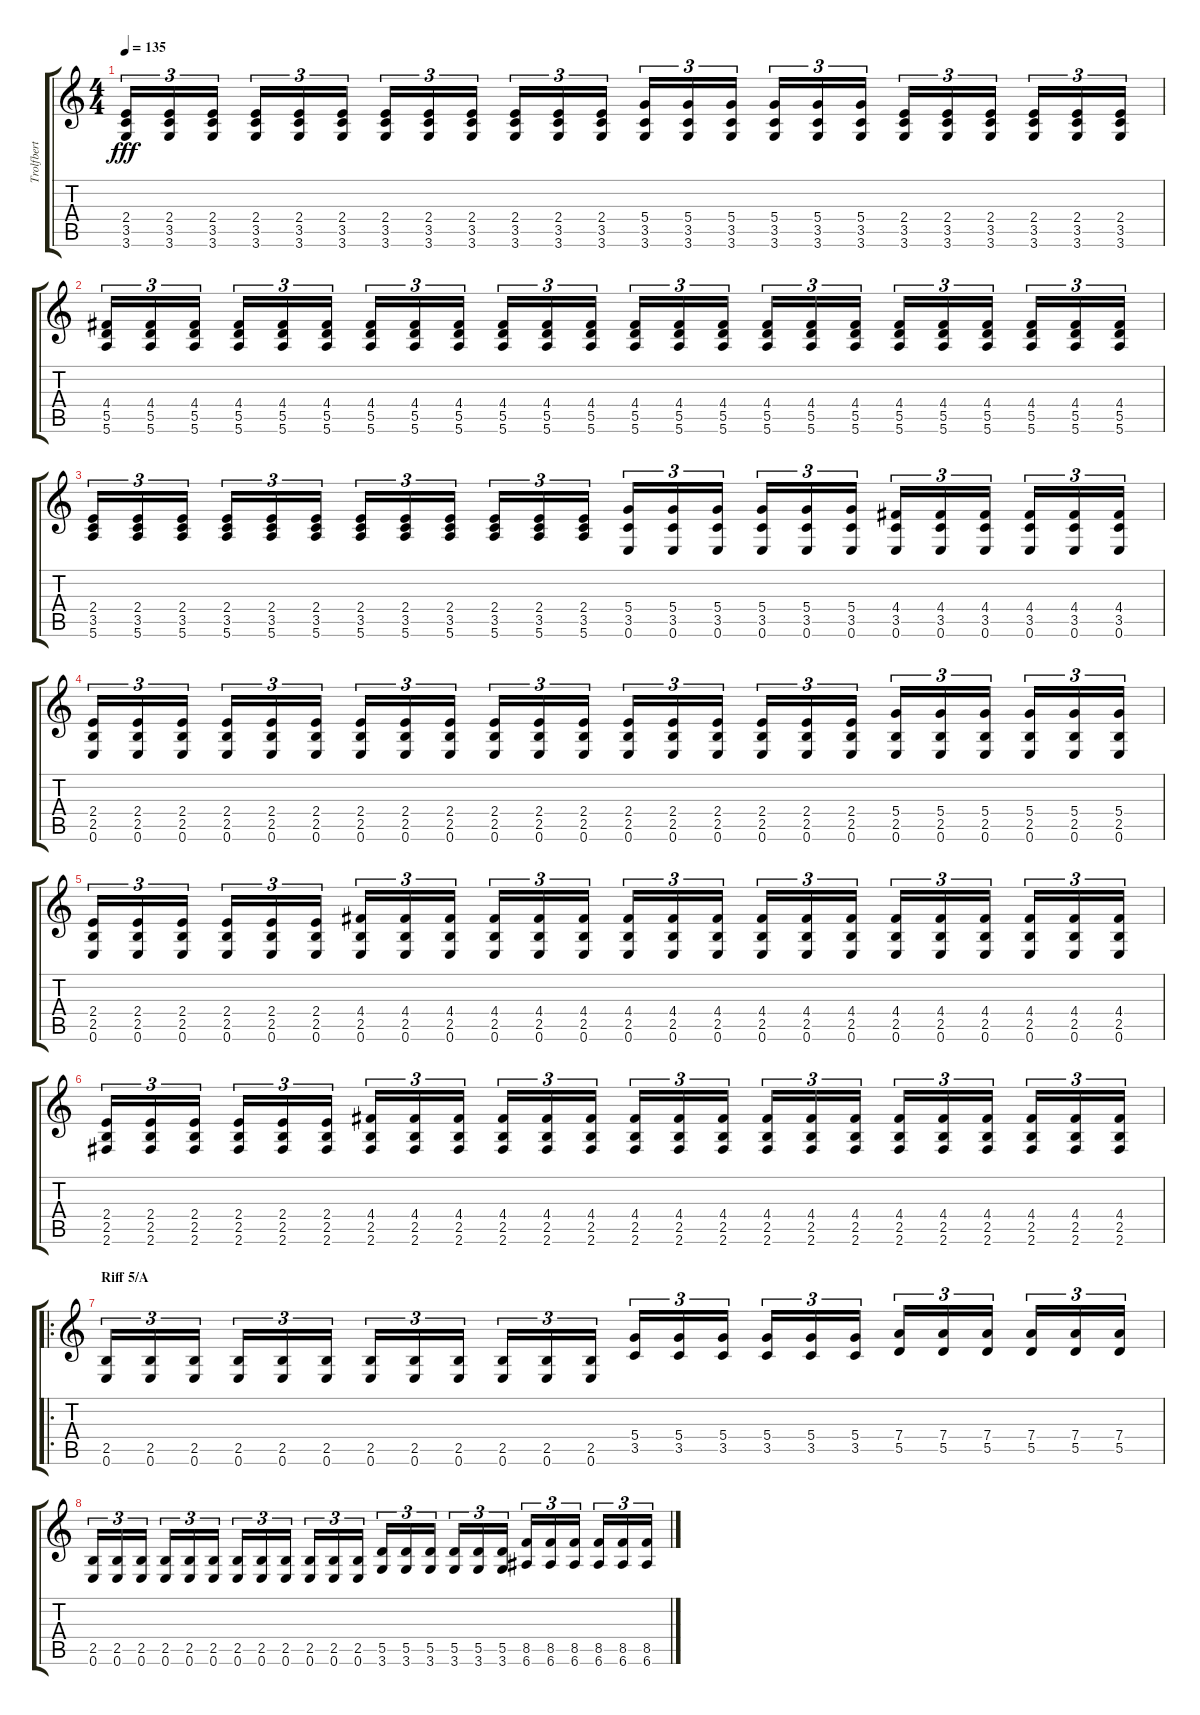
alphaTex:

\track ("Trolfbert Guitar 1" "Trolfbert ") {instrument distortionguitar}
\staff {score tabs}
\tuning (E4 B3 G3 D3 A2 E2) {hide}
\ts (4 4)
\tempo 135
\clef g2
\ks c
(2.4 3.5 3.6).16{tu (3 2) dy fff} (2.4 3.5 3.6).16{tu (3 2)} (2.4 3.5 3.6).16{tu (3 2)} (2.4 3.5 3.6).16{tu (3 2)} (2.4 3.5 3.6).16{tu (3 2)} (2.4 3.5 3.6).16{tu (3 2)} (2.4 3.5 3.6).16{tu (3 2)} (2.4 3.5 3.6).16{tu (3 2)} (2.4 3.5 3.6).16{tu (3 2)} (2.4 3.5 3.6).16{tu (3 2)} (2.4 3.5 3.6).16{tu (3 2)} (2.4 3.5 3.6).16{tu (3 2)} (5.4 3.5 3.6).16{tu (3 2)} (5.4 3.5 3.6).16{tu (3 2)} (5.4 3.5 3.6).16{tu (3 2)} (5.4 3.5 3.6).16{tu (3 2)} (5.4 3.5 3.6).16{tu (3 2)} (5.4 3.5 3.6).16{tu (3 2)} (2.4 3.5 3.6).16{tu (3 2)} (2.4 3.5 3.6).16{tu (3 2)} (2.4 3.5 3.6).16{tu (3 2)} (2.4 3.5 3.6).16{tu (3 2)} (2.4 3.5 3.6).16{tu (3 2)} (2.4 3.5 3.6).16{tu (3 2)} |
(4.4 5.5 5.6).16{tu (3 2)} (4.4 5.5 5.6).16{tu (3 2)} (4.4 5.5 5.6).16{tu (3 2)} (4.4 5.5 5.6).16{tu (3 2)} (4.4 5.5 5.6).16{tu (3 2)} (4.4 5.5 5.6).16{tu (3 2)} (4.4 5.5 5.6).16{tu (3 2)} (4.4 5.5 5.6).16{tu (3 2)} (4.4 5.5 5.6).16{tu (3 2)} (4.4 5.5 5.6).16{tu (3 2)} (4.4 5.5 5.6).16{tu (3 2)} (4.4 5.5 5.6).16{tu (3 2)} (4.4 5.5 5.6).16{tu (3 2)} (4.4 5.5 5.6).16{tu (3 2)} (4.4 5.5 5.6).16{tu (3 2)} (4.4 5.5 5.6).16{tu (3 2)} (4.4 5.5 5.6).16{tu (3 2)} (4.4 5.5 5.6).16{tu (3 2)} (4.4 5.5 5.6).16{tu (3 2)} (4.4 5.5 5.6).16{tu (3 2)} (4.4 5.5 5.6).16{tu (3 2)} (4.4 5.5 5.6).16{tu (3 2)} (4.4 5.5 5.6).16{tu (3 2)} (4.4 5.5 5.6).16{tu (3 2)} |
(2.4 3.5 5.6).16{tu (3 2)} (2.4 3.5 5.6).16{tu (3 2)} (2.4 3.5 5.6).16{tu (3 2)} (2.4 3.5 5.6).16{tu (3 2)} (2.4 3.5 5.6).16{tu (3 2)} (2.4 3.5 5.6).16{tu (3 2)} (2.4 3.5 5.6).16{tu (3 2)} (2.4 3.5 5.6).16{tu (3 2)} (2.4 3.5 5.6).16{tu (3 2)} (2.4 3.5 5.6).16{tu (3 2)} (2.4 3.5 5.6).16{tu (3 2)} (2.4 3.5 5.6).16{tu (3 2)} (5.4 3.5 0.6).16{tu (3 2)} (5.4 3.5 0.6).16{tu (3 2)} (5.4 3.5 0.6).16{tu (3 2)} (5.4 3.5 0.6).16{tu (3 2)} (5.4 3.5 0.6).16{tu (3 2)} (5.4 3.5 0.6).16{tu (3 2)} (4.4 3.5 0.6).16{tu (3 2)} (4.4 3.5 0.6).16{tu (3 2)} (4.4 3.5 0.6).16{tu (3 2)} (4.4 3.5 0.6).16{tu (3 2)} (4.4 3.5 0.6).16{tu (3 2)} (4.4 3.5 0.6).16{tu (3 2)} |
(2.4 2.5 0.6).16{tu (3 2)} (2.4 2.5 0.6).16{tu (3 2)} (2.4 2.5 0.6).16{tu (3 2)} (2.4 2.5 0.6).16{tu (3 2)} (2.4 2.5 0.6).16{tu (3 2)} (2.4 2.5 0.6).16{tu (3 2)} (2.4 2.5 0.6).16{tu (3 2)} (2.4 2.5 0.6).16{tu (3 2)} (2.4 2.5 0.6).16{tu (3 2)} (2.4 2.5 0.6).16{tu (3 2)} (2.4 2.5 0.6).16{tu (3 2)} (2.4 2.5 0.6).16{tu (3 2)} (2.4 2.5 0.6).16{tu (3 2)} (2.4 2.5 0.6).16{tu (3 2)} (2.4 2.5 0.6).16{tu (3 2)} (2.4 2.5 0.6).16{tu (3 2)} (2.4 2.5 0.6).16{tu (3 2)} (2.4 2.5 0.6).16{tu (3 2)} (5.4 2.5 0.6).16{tu (3 2)} (5.4 2.5 0.6).16{tu (3 2)} (5.4 2.5 0.6).16{tu (3 2)} (5.4 2.5 0.6).16{tu (3 2)} (5.4 2.5 0.6).16{tu (3 2)} (5.4 2.5 0.6).16{tu (3 2)} |
(2.4 2.5 0.6).16{tu (3 2)} (2.4 2.5 0.6).16{tu (3 2)} (2.4 2.5 0.6).16{tu (3 2)} (2.4 2.5 0.6).16{tu (3 2)} (2.4 2.5 0.6).16{tu (3 2)} (2.4 2.5 0.6).16{tu (3 2)} (4.4 2.5 0.6).16{tu (3 2)} (4.4 2.5 0.6).16{tu (3 2)} (4.4 2.5 0.6).16{tu (3 2)} (4.4 2.5 0.6).16{tu (3 2)} (4.4 2.5 0.6).16{tu (3 2)} (4.4 2.5 0.6).16{tu (3 2)} (4.4 2.5 0.6).16{tu (3 2)} (4.4 2.5 0.6).16{tu (3 2)} (4.4 2.5 0.6).16{tu (3 2)} (4.4 2.5 0.6).16{tu (3 2)} (4.4 2.5 0.6).16{tu (3 2)} (4.4 2.5 0.6).16{tu (3 2)} (4.4 2.5 0.6).16{tu (3 2)} (4.4 2.5 0.6).16{tu (3 2)} (4.4 2.5 0.6).16{tu (3 2)} (4.4 2.5 0.6).16{tu (3 2)} (4.4 2.5 0.6).16{tu (3 2)} (4.4 2.5 0.6).16{tu (3 2)} |
(2.4 2.5 2.6).16{tu (3 2)} (2.4 2.5 2.6).16{tu (3 2)} (2.4 2.5 2.6).16{tu (3 2)} (2.4 2.5 2.6).16{tu (3 2)} (2.4 2.5 2.6).16{tu (3 2)} (2.4 2.5 2.6).16{tu (3 2)} (4.4 2.5 2.6).16{tu (3 2)} (4.4 2.5 2.6).16{tu (3 2)} (4.4 2.5 2.6).16{tu (3 2)} (4.4 2.5 2.6).16{tu (3 2)} (4.4 2.5 2.6).16{tu (3 2)} (4.4 2.5 2.6).16{tu (3 2)} (4.4 2.5 2.6).16{tu (3 2)} (4.4 2.5 2.6).16{tu (3 2)} (4.4 2.5 2.6).16{tu (3 2)} (4.4 2.5 2.6).16{tu (3 2)} (4.4 2.5 2.6).16{tu (3 2)} (4.4 2.5 2.6).16{tu (3 2)} (4.4 2.5 2.6).16{tu (3 2)} (4.4 2.5 2.6).16{tu (3 2)} (4.4 2.5 2.6).16{tu (3 2)} (4.4 2.5 2.6).16{tu (3 2)} (4.4 2.5 2.6).16{tu (3 2)} (4.4 2.5 2.6).16{tu (3 2)} |
\ro
\section ("" "Riff 5/A")
(2.5 0.6).16{tu (3 2)} (2.5 0.6).16{tu (3 2)} (2.5 0.6).16{tu (3 2)} (2.5 0.6).16{tu (3 2)} (2.5 0.6).16{tu (3 2)} (2.5 0.6).16{tu (3 2)} (2.5 0.6).16{tu (3 2)} (2.5 0.6).16{tu (3 2)} (2.5 0.6).16{tu (3 2)} (2.5 0.6).16{tu (3 2)} (2.5 0.6).16{tu (3 2)} (2.5 0.6).16{tu (3 2)} (5.4 3.5).16{tu (3 2)} (5.4 3.5).16{tu (3 2)} (5.4 3.5).16{tu (3 2)} (5.4 3.5).16{tu (3 2)} (5.4 3.5).16{tu (3 2)} (5.4 3.5).16{tu (3 2)} (7.4 5.5).16{tu (3 2)} (7.4 5.5).16{tu (3 2)} (7.4 5.5).16{tu (3 2)} (7.4 5.5).16{tu (3 2)} (7.4 5.5).16{tu (3 2)} (7.4 5.5).16{tu (3 2)} |
(2.5 0.6).16{tu (3 2)} (2.5 0.6).16{tu (3 2)} (2.5 0.6).16{tu (3 2)} (2.5 0.6).16{tu (3 2)} (2.5 0.6).16{tu (3 2)} (2.5 0.6).16{tu (3 2)} (2.5 0.6).16{tu (3 2)} (2.5 0.6).16{tu (3 2)} (2.5 0.6).16{tu (3 2)} (2.5 0.6).16{tu (3 2)} (2.5 0.6).16{tu (3 2)} (2.5 0.6).16{tu (3 2)} (5.5 3.6).16{tu (3 2)} (5.5 3.6).16{tu (3 2)} (5.5 3.6).16{tu (3 2)} (5.5 3.6).16{tu (3 2)} (5.5 3.6).16{tu (3 2)} (5.5 3.6).16{tu (3 2)} (8.5 6.6).16{tu (3 2)} (8.5 6.6).16{tu (3 2)} (8.5 6.6).16{tu (3 2)} (8.5 6.6).16{tu (3 2)} (8.5 6.6).16{tu (3 2)} (8.5 6.6).16{tu (3 2)}
